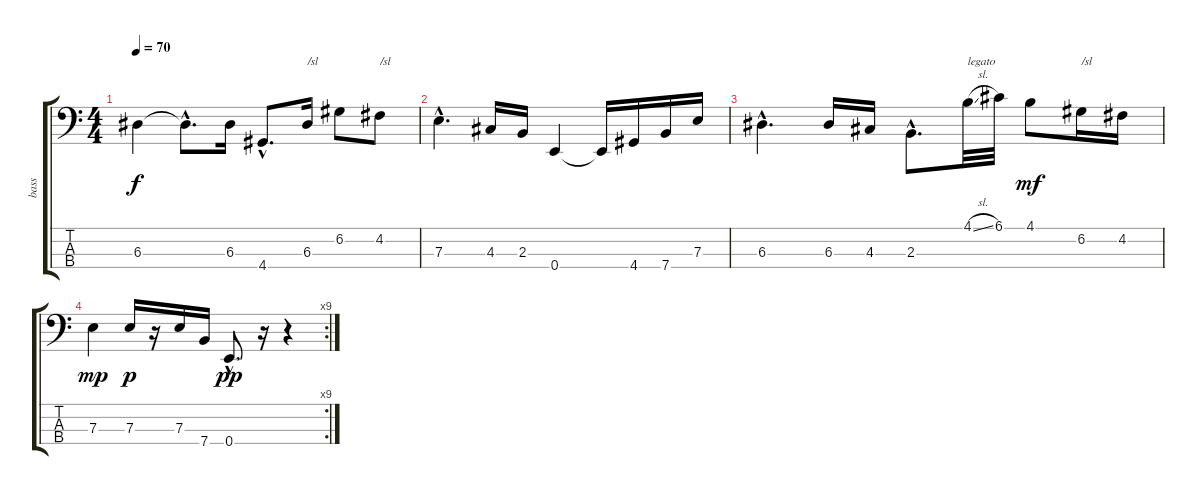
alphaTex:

\track ("bass" "bass") {instrument electricbassfinger}
\staff {score tabs}
\tuning (G2 D2 A1 E1) {hide}
\ts (4 4)
\tempo 70
\clef f4
\ks c
6.3.4{dy f} 6.3{hac t}.8{d} 6.3.16 4.4{hac}.8{d} 6.3.16{txt "/sl"} 6.2.8 4.2.8{txt "/sl"} |
7.3{hac}.4{d} 4.3.16 2.3.16 0.4.4 0.4{t}.16 4.4.16 7.4.16 7.3.16 |
6.3{hac}.4{d} 6.3.16 4.3.16 2.3{hac}.8{d} 4.1{sl}.32{txt "legato"} 6.1.32 4.1.8{dy mf} 6.2.16{txt "/sl"} 4.2.16 |
\rc 9
7.3.4{dy mp} 7.3.16{dy p} r.16 7.3.16 7.4.16 0.4{hac}.8{d dy pp} r.16 r.4
